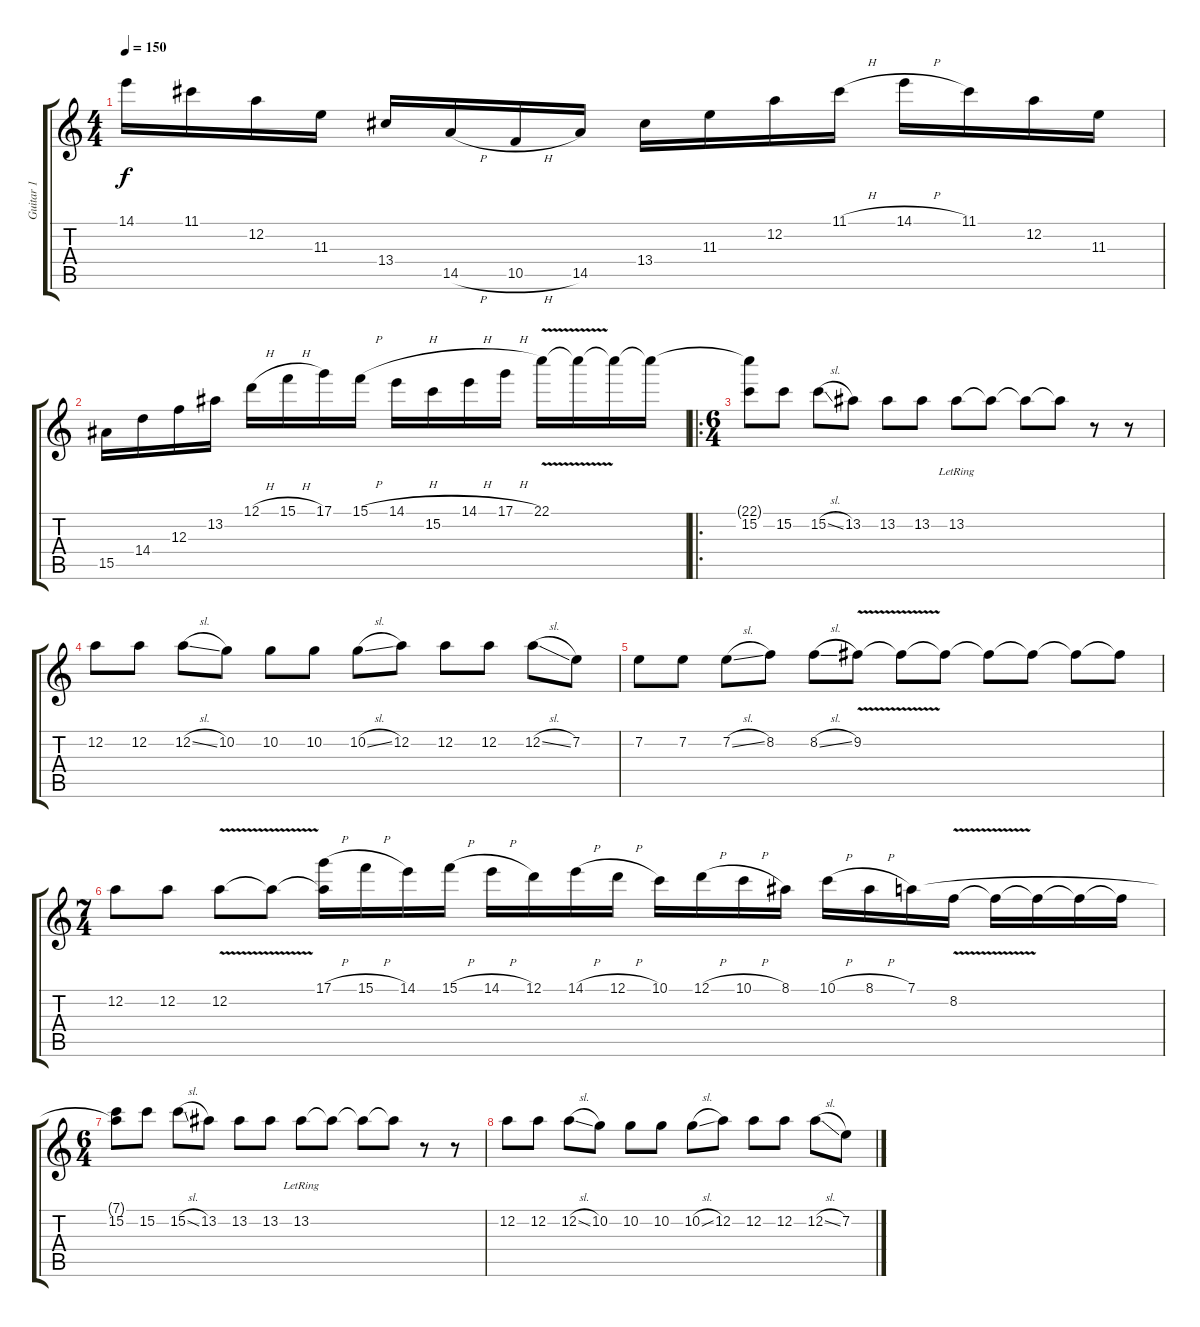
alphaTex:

\track ("Guitar 1" "Guitar 1") {instrument overdrivenguitar}
\staff {score tabs}
\tuning (D4 A3 F3 C3 G2 D2) {hide}
\ts (4 4)
\tempo 150
\clef g2
\ks c
14.1.16{dy f} 11.1.16 12.2.16 11.3.16 13.4.16 14.5{h}.16 10.5{h}.16 14.5.16 13.4.16 11.3.16 12.2.16 11.1{h}.16 14.1{h}.16 11.1.16 12.2.16 11.3.16 |
15.5.16 14.4.16 12.3.16 13.2.16 12.1{h}.16 15.1{h}.16 17.1.16 15.1{h}.16 14.1{h}.16 15.2.16 14.1{h}.16 17.1{h}.16 22.1{v}.16 22.1{t}.16 22.1{t}.16 22.1{t}.16 |
\ro
\ts (6 4)
(22.1{t} 15.2).8 15.2.8 15.2{sl}.8 13.2.8 13.2.8 13.2.8 13.2{lr}.8 13.2{t}.8 13.2{t}.8 13.2{t}.8 r.8 r.8 |
12.2.8 12.2.8 12.2{sl}.8 10.2.8 10.2.8 10.2.8 10.2{sl}.8 12.2.8 12.2.8 12.2.8 12.2{sl}.8 7.2.8 |
7.2.8 7.2.8 7.2{sl}.8 8.2.8 8.2{sl}.8 9.2{v}.8 9.2{t}.8 9.2{t}.8 9.2{t}.8 9.2{t}.8 9.2{t}.8 9.2{t}.8 |
\ts (7 4)
12.2.8 12.2.8 12.2{v}.8 12.2{t}.8 (17.1{h} 12.2{t}).16 15.1{h}.16 14.1.16 15.1{h}.16 14.1{h}.16 12.1.16 14.1{h}.16 12.1{h}.16 10.1.16 12.1{h}.16 10.1{h}.16 8.1.16 10.1{h}.16 8.1{h}.16 7.1.16 8.2{v}.16 8.2{t}.16 8.2{t}.16 8.2{t}.16 8.2{t}.16 |
\ts (6 4)
(7.1{t} 15.2).8 15.2.8 15.2{sl}.8 13.2.8 13.2.8 13.2.8 13.2{lr}.8 13.2{t}.8 13.2{t}.8 13.2{t}.8 r.8 r.8 |
12.2.8 12.2.8 12.2{sl}.8 10.2.8 10.2.8 10.2.8 10.2{sl}.8 12.2.8 12.2.8 12.2.8 12.2{sl}.8 7.2.8
